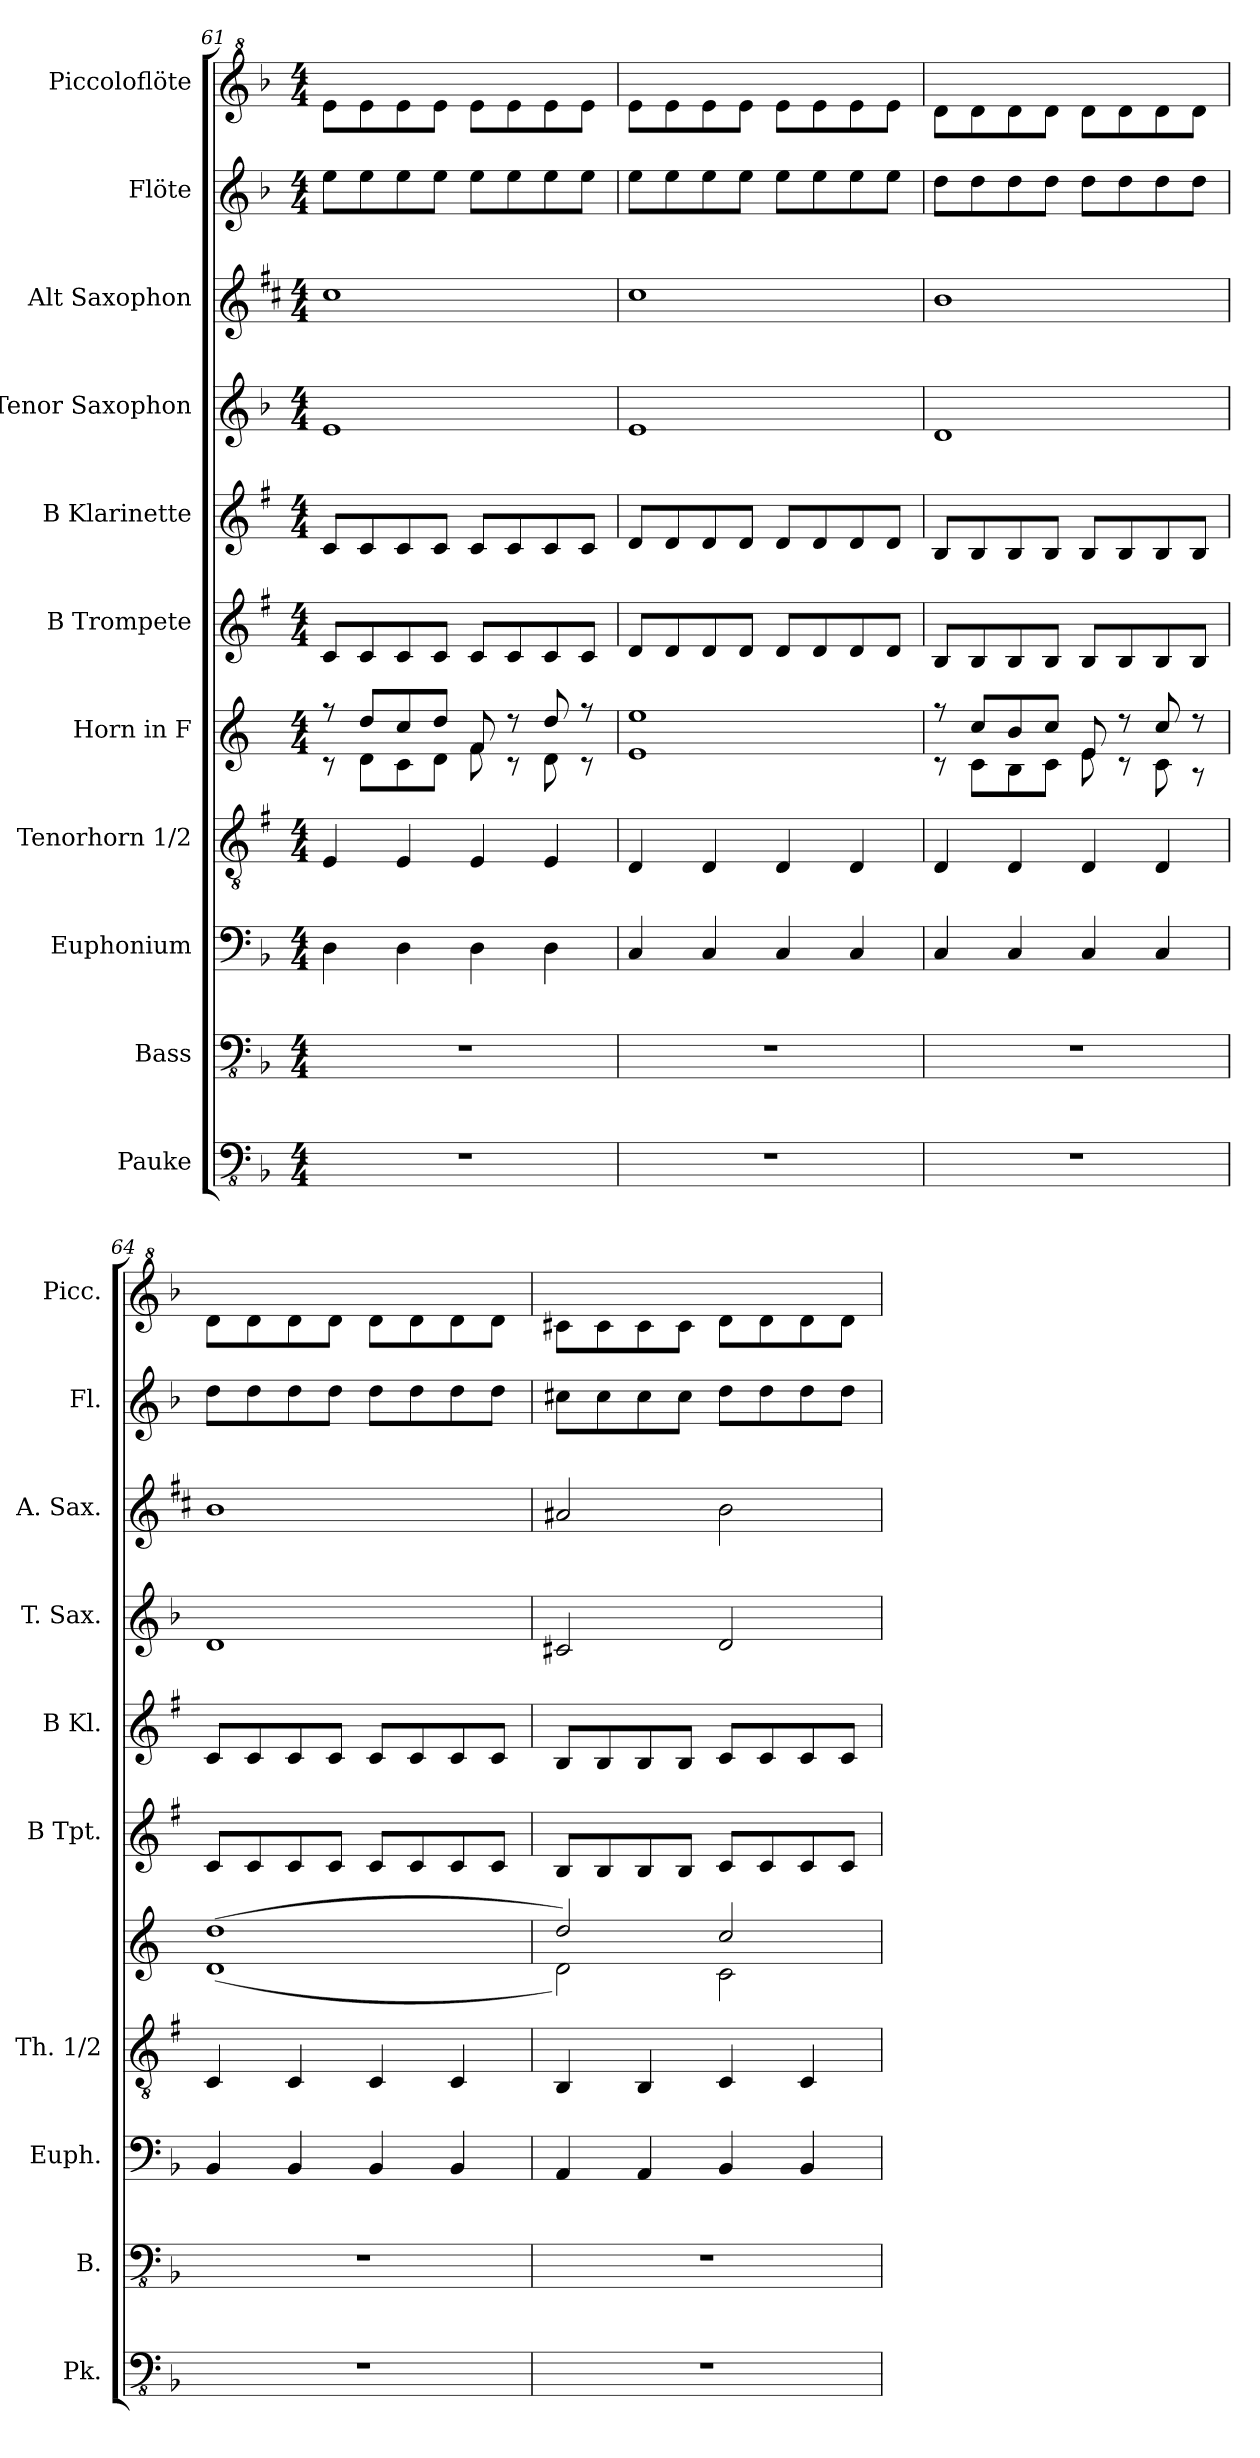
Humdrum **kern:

**kern	**kern	**kern	**kern	**kern	**kern	**kern	**kern	**kern	**kern	**kern
*part11	*part10	*part9	*part8	*part7	*part6	*part5	*part4	*part3	*part2	*part1
*staff11	*staff10	*staff9	*staff8	*staff7	*staff6	*staff5	*staff4	*staff3	*staff2	*staff1
*I"Pauke	*I"Bass	*I"Euphonium	*I"Tenorhorn 1/2	*I"Horn in F	*I"B Trompete	*I"B Klarinette	*I"Tenor Saxophon	*I"Alt Saxophon	*I"Flöte	*I"Piccoloflöte
*I'Pk.	*I'B.	*I'Euph.	*I'Th. 1/2	*	*I'B Tpt.	*I'B Kl.	*I'T. Sax.	*I'A. Sax.	*I'Fl.	*I'Picc.
*clefFv4	*clefFv4	*clefF4	*clefGv2	*clefG2	*clefG2	*clefG2	*clefG2	*clefG2	*clefG2	*clefG^2
*	*	*	*ITrd1c2	*ITrd4c7	*ITrd1c2	*ITrd1c2	*ITrd8c14	*ITrd5c9	*	*ITrd-7c-12
*k[b-]	*k[b-]	*k[b-]	*k[b-]	*k[b-]	*k[b-]	*k[b-]	*k[b-]	*k[b-]	*k[b-]	*k[b-]
*M4/4	*M4/4	*M4/4	*M4/4	*M4/4	*M4/4	*M4/4	*M4/4	*M4/4	*M4/4	*M4/4
=61	=61	=61	=61	=61	=61	=61	=61	=61	=61	=61
*	*	*	*	*^	*	*	*	*	*	*
1r	1r	4D\	4D/	8r	8r	8B-/L	8B-/L	1E	1e	8ee\L	8eee\L
.	.	.	.	8g/L	8G\L	8B-/	8B-/	.	.	8ee\	8eee\
.	.	4D\	4D/	8f/	8F\	8B-/	8B-/	.	.	8ee\	8eee\
.	.	.	.	8g/J	8G\J	8B-/J	8B-/J	.	.	8ee\J	8eee\J
.	.	4D\	4D/	8B-/	8B-\	8B-/L	8B-/L	.	.	8ee\L	8eee\L
.	.	.	.	8r	8r	8B-/	8B-/	.	.	8ee\	8eee\
.	.	4D\	4D/	8g/	8G\	8B-/	8B-/	.	.	8ee\	8eee\
.	.	.	.	8r	8r	8B-/J	8B-/J	.	.	8ee\J	8eee\J
=62	=62	=62	=62	=62	=62	=62	=62	=62	=62	=62	=62
1r	1r	4C/	4C/	1a	1A	8c/L	8c/L	1E	1e	8ee\L	8eee\L
.	.	.	.	.	.	8c/	8c/	.	.	8ee\	8eee\
.	.	4C/	4C/	.	.	8c/	8c/	.	.	8ee\	8eee\
.	.	.	.	.	.	8c/J	8c/J	.	.	8ee\J	8eee\J
.	.	4C/	4C/	.	.	8c/L	8c/L	.	.	8ee\L	8eee\L
.	.	.	.	.	.	8c/	8c/	.	.	8ee\	8eee\
.	.	4C/	4C/	.	.	8c/	8c/	.	.	8ee\	8eee\
.	.	.	.	.	.	8c/J	8c/J	.	.	8ee\J	8eee\J
=63	=63	=63	=63	=63	=63	=63	=63	=63	=63	=63	=63
1r	1r	4C/	4C/	8r	8r	8A/L	8A/L	1D	1d	8dd\L	8ddd\L
.	.	.	.	8f/L	8F\L	8A/	8A/	.	.	8dd\	8ddd\
.	.	4C/	4C/	8e/	8E\	8A/	8A/	.	.	8dd\	8ddd\
.	.	.	.	8f/J	8F\J	8A/J	8A/J	.	.	8dd\J	8ddd\J
.	.	4C/	4C/	8A/	8A\	8A/L	8A/L	.	.	8dd\L	8ddd\L
.	.	.	.	8r	8r	8A/	8A/	.	.	8dd\	8ddd\
.	.	4C/	4C/	8f/	8F\	8A/	8A/	.	.	8dd\	8ddd\
.	.	.	.	8r	8r	8A/J	8A/J	.	.	8dd\J	8ddd\J
!!LO:PB:g=z
=64	=64	=64	=64	=64	=64	=64	=64	=64	=64	=64	=64
1r	1r	4BB-/	4BB-/	(1g	(1G	8B-/L	8B-/L	1D	1d	8dd\L	8ddd\L
.	.	.	.	.	.	8B-/	8B-/	.	.	8dd\	8ddd\
.	.	4BB-/	4BB-/	.	.	8B-/	8B-/	.	.	8dd\	8ddd\
.	.	.	.	.	.	8B-/J	8B-/J	.	.	8dd\J	8ddd\J
.	.	4BB-/	4BB-/	.	.	8B-/L	8B-/L	.	.	8dd\L	8ddd\L
.	.	.	.	.	.	8B-/	8B-/	.	.	8dd\	8ddd\
.	.	4BB-/	4BB-/	.	.	8B-/	8B-/	.	.	8dd\	8ddd\
.	.	.	.	.	.	8B-/J	8B-/J	.	.	8dd\J	8ddd\J
=65	=65	=65	=65	=65	=65	=65	=65	=65	=65	=65	=65
1r	1r	4AA/	4AA/	2g/)	2G\)	8A/L	8A/L	2C#X/	2c#X/	8cc#X\L	8ccc#X\L
.	.	.	.	.	.	8A/	8A/	.	.	8cc#\	8ccc#\
.	.	4AA/	4AA/	.	.	8A/	8A/	.	.	8cc#\	8ccc#\
.	.	.	.	.	.	8A/J	8A/J	.	.	8cc#\J	8ccc#\J
.	.	4BB-/	4BB-/	2f/	2F\	8B-/L	8B-/L	2D/	2d\	8dd\L	8ddd\L
.	.	.	.	.	.	8B-/	8B-/	.	.	8dd\	8ddd\
.	.	4BB-/	4BB-/	.	.	8B-/	8B-/	.	.	8dd\	8ddd\
.	.	.	.	.	.	8B-/J	8B-/J	.	.	8dd\J	8ddd\J
*	*	*	*	*v	*v	*	*	*	*	*	*
=	=	=	=	=	=	=	=	=	=	=
*-	*-	*-	*-	*-	*-	*-	*-	*-	*-	*-
